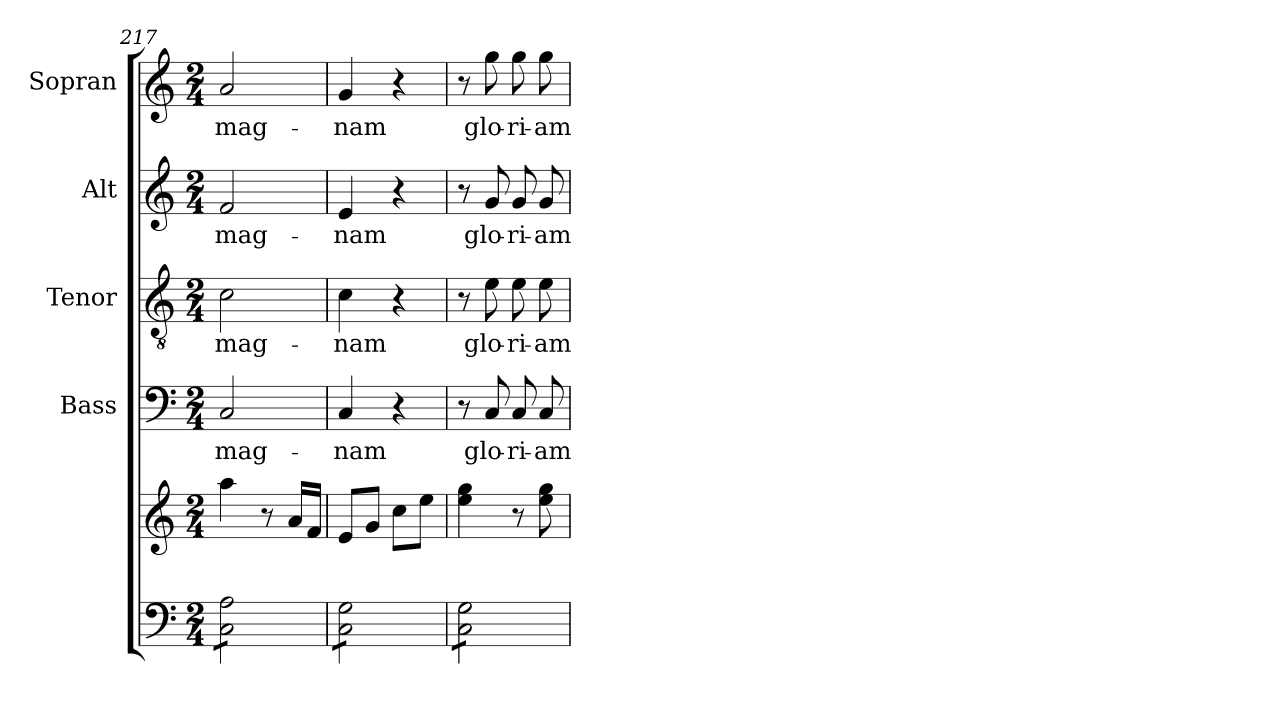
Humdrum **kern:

**kern	**kern	**kern	**text	**kern	**text	**kern	**text	**kern	**text
*part5	*part5	*part4	*part4	*part3	*part3	*part2	*part2	*part1	*part1
*staff6	*staff5	*staff4	*staff4	*staff3	*staff3	*staff2	*staff2	*staff1	*staff1
*	*	*I"Bass	*	*I"Tenor	*	*I"Alt	*	*I"Sopran	*
*	*	*I'B.	*	*I'T.	*	*I'A.	*	*I'S.	*
*clefF4	*clefG2	*clefF4	*	*clefGv2	*	*clefG2	*	*clefG2	*
*k[]	*k[]	*k[]	*	*k[]	*	*k[]	*	*k[]	*
*C:	*C:	*C:	*	*C:	*	*C:	*	*C:	*
*M2/4	*M2/4	*M2/4	*	*M2/4	*	*M2/4	*	*M2/4	*
=217	=217	=217	=217	=217	=217	=217	=217	=217	=217
!	!	!	!LO:LY:b	!	!LO:LY:b	!	!LO:LY:b	!	!LO:LY:b
*tremolo	*	*	*	*	*	*	*	*	*
8C\ 8A\L	4aa\	2C/	mag-	2c\	mag-	2f/	mag-	2a/	mag-
8C\ 8A\	.	.	.	.	.	.	.	.	.
8C\ 8A\	8r	.	.	.	.	.	.	.	.
8C\ 8A\J	16a/LL	.	.	.	.	.	.	.	.
.	16f/JJ	.	.	.	.	.	.	.	.
=218	=218	=218	=218	=218	=218	=218	=218	=218	=218
!	!	!	!LO:LY:b	!	!LO:LY:b	!	!LO:LY:b	!	!LO:LY:b
8C\ 8G\L	8e/L	4C/	-nam	4c\	-nam	4e/	-nam	4g/	-nam
8C\ 8G\	8g/J	.	.	.	.	.	.	.	.
8C\ 8G\	8cc\L	4r	.	4r	.	4r	.	4r	.
8C\ 8G\J	8ee\J	.	.	.	.	.	.	.	.
=219	=219	=219	=219	=219	=219	=219	=219	=219	=219
8C\ 8G\L	4ee\ 4gg\	8r	.	8r	.	8r	.	8r	.
!	!	!	!LO:LY:b	!	!LO:LY:b	!	!LO:LY:b	!	!LO:LY:b
8C\ 8G\	.	8C/	glo-	8e\	glo-	8g/	glo-	8gg\	glo-
!	!	!	!LO:LY:b	!	!LO:LY:b	!	!LO:LY:b	!	!LO:LY:b
8C\ 8G\	8r	8C/	-ri-	8e\	-ri-	8g/	-ri-	8gg\	-ri-
!	!	!	!LO:LY:b	!	!LO:LY:b	!	!LO:LY:b	!	!LO:LY:b
8C\ 8G\J	8ee\ 8gg\	8C/	-am	8e\	-am	8g/	-am	8gg\	-am
*Xtremolo	*	*	*	*	*	*	*	*	*
=	=	=	=	=	=	=	=	=	=
*-	*-	*-	*-	*-	*-	*-	*-	*-	*-
